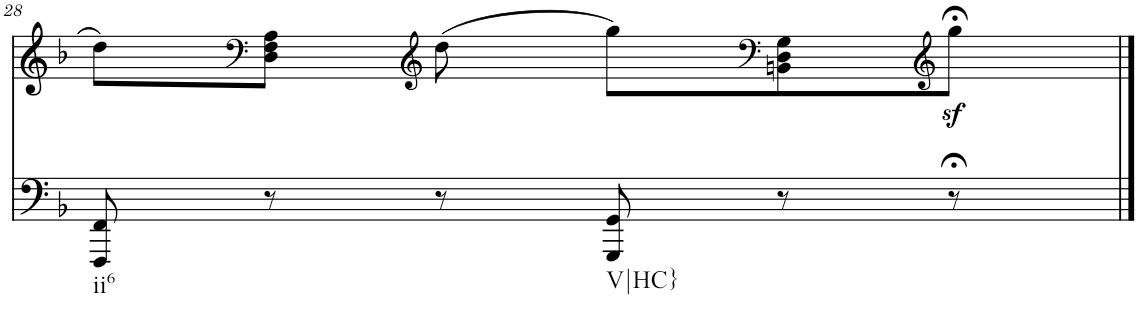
**kern	**kern
*part2	*part1
*staff2	*staff1
*I"piano	*I"piano
*I'Pno	*I'Pno
!!LO:PB:g=z
*clefF4	*clefG2
*k[b-]	*k[b-]
*F:	*F:
*M6/8	*M6/8
=28	=28
!LO:TX:b:t=ii6	!
8FFF/ 8FF/	8dd\L
*	*clefF4
8r	8D\ 8F\ 8A\J
*	*clefG2
8r	(8dd\
!LO:TX:b:t=V|HC}	!
8GGG/ 8GG/	8gg\L)
*	*clefF4
8r	8BBn\ 8D\ 8G\
*	*clefG2
8r;<	8ggz<;<\J
==	==
*-	*-
